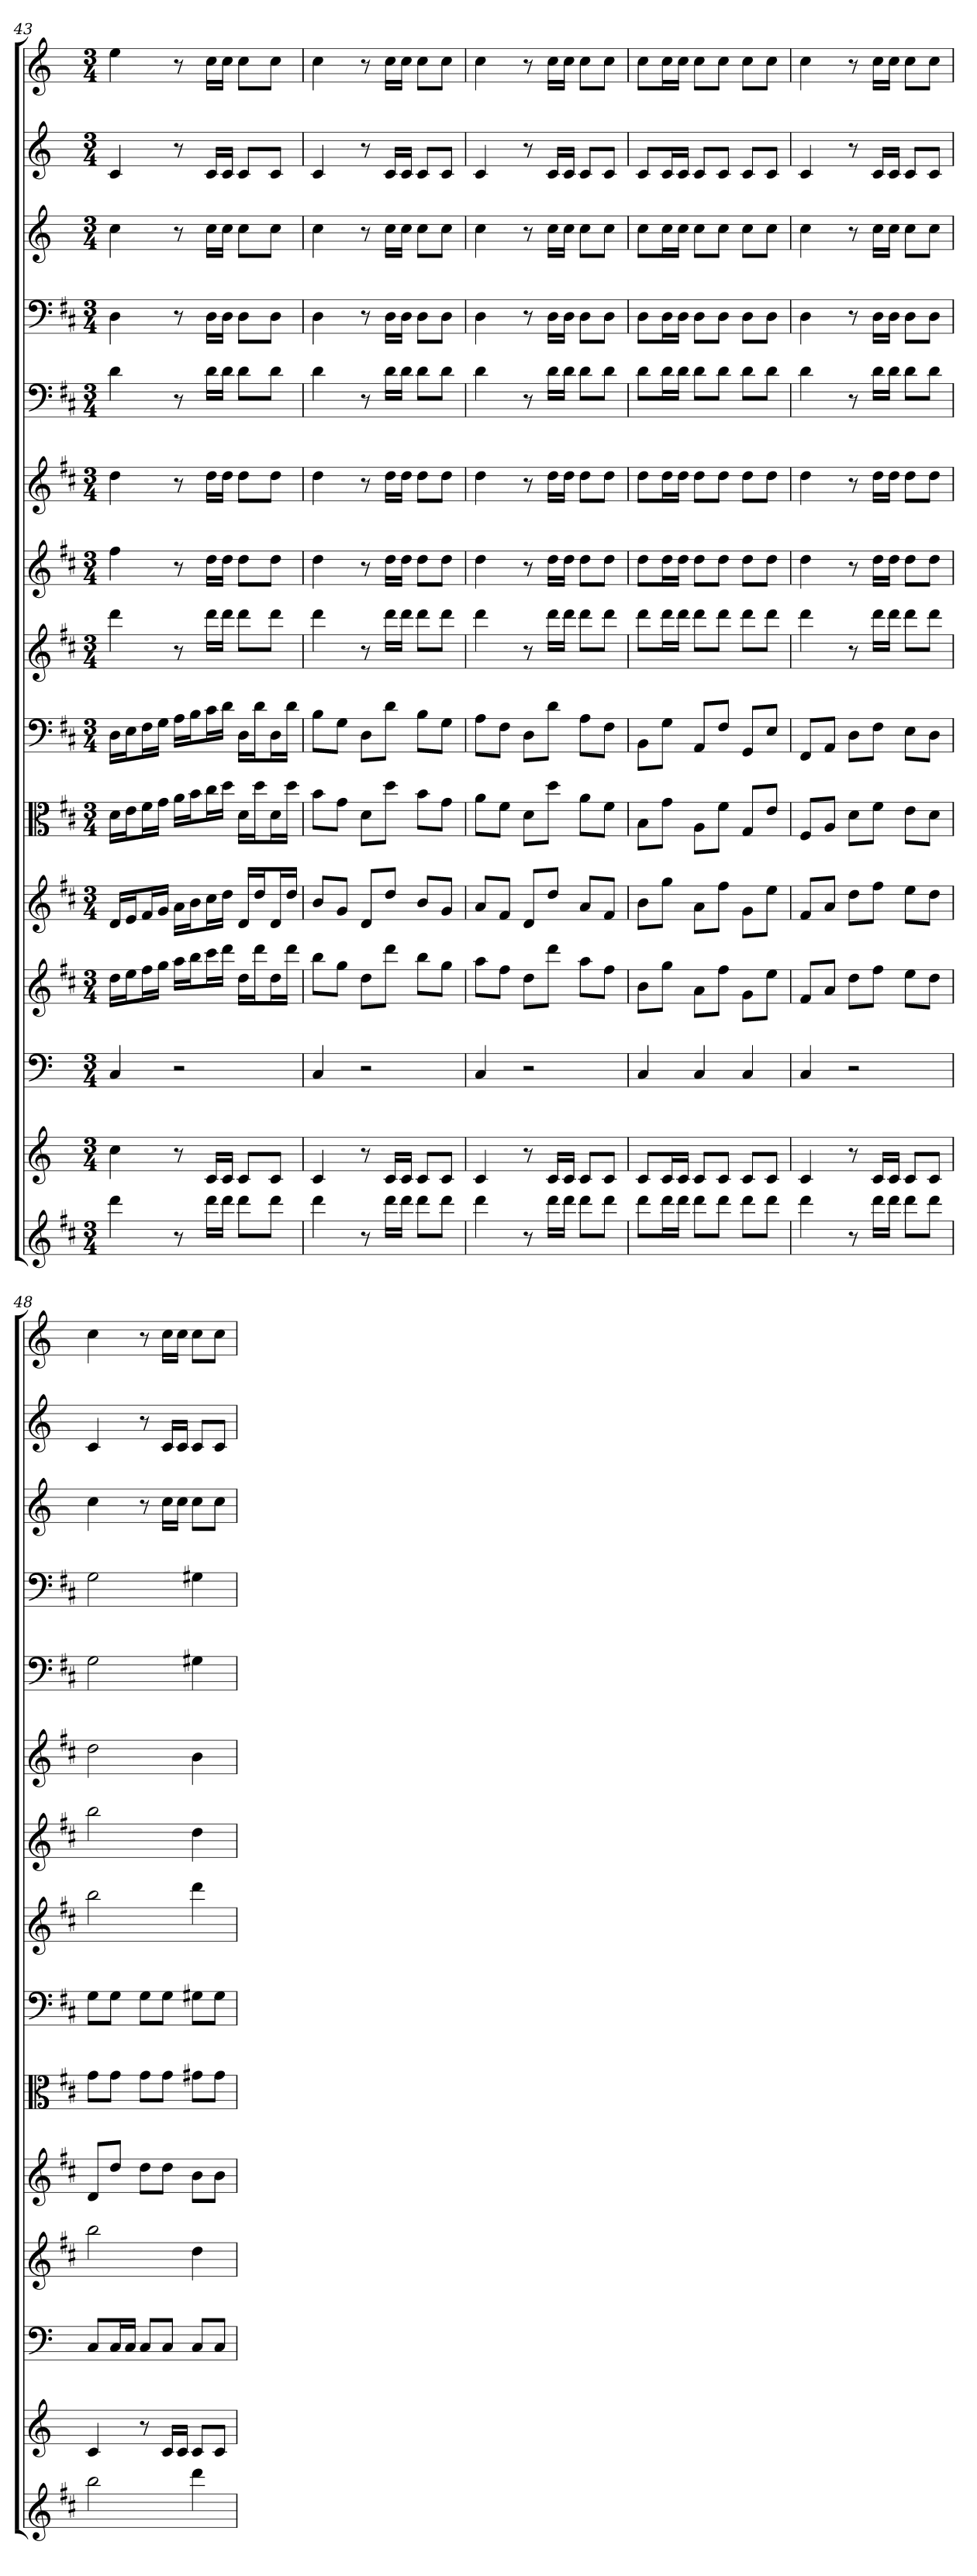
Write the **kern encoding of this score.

**kern	**kern	**kern	**kern	**kern	**kern	**kern	**kern	**kern	**kern	**kern	**kern	**kern	**kern	**kern
*part15	*part14	*part13	*part12	*part11	*part10	*part9	*part8	*part7	*part6	*part5	*part4	*part3	*part2	*part1
*staff15	*staff14	*staff13	*staff12	*staff11	*staff10	*staff9	*staff8	*staff7	*staff6	*staff5	*staff4	*staff3	*staff2	*staff1
*	*	*clefF4	*	*	*clefC3	*clefF4	*	*	*	*clefF4	*clefF4	*	*	*
*k[f#c#]	*k[]	*k[]	*k[f#c#]	*k[f#c#]	*k[f#c#]	*k[f#c#]	*k[f#c#]	*k[f#c#]	*k[f#c#]	*k[f#c#]	*k[f#c#]	*k[]	*k[]	*k[]
*M3/4	*M3/4	*M3/4	*M3/4	*M3/4	*M3/4	*M3/4	*M3/4	*M3/4	*M3/4	*M3/4	*M3/4	*M3/4	*M3/4	*M3/4
=43	=43	=43	=43	=43	=43	=43	=43	=43	=43	=43	=43	=43	=43	=43
4ddd	4cc	4C	16ddLL	16dLL	16d\LL	16D\LL	4ddd	4ff#	4dd	4d	4D	4cc	4c	4ee
.	.	.	16eeJ	16eJ	16e\J	16E\J	.	.	.	.	.	.	.	.
.	.	.	16ff#L	16f#L	16f#\L	16F#\L	.	.	.	.	.	.	.	.
.	.	.	16ggJJ	16gJJ	16g\JJ	16G\JJ	.	.	.	.	.	.	.	.
8r	8r	2r	16aaLL	16aLL	16a\LL	16A\LL	8r	8r	8r	8r	8r	8r	8r	8r
.	.	.	16bbJ	16bJ	16b\J	16B\J	.	.	.	.	.	.	.	.
16dddLL	16cLL	.	16ccc#L	16cc#L	16cc#\L	16c#\L	16dddLL	16ddLL	16ddLL	16d\LL	16D\LL	16ccLL	16cLL	16ccLL
16dddJJ	16cJJ	.	16dddJJ	16ddJJ	16dd\JJ	16d\JJ	16dddJJ	16ddJJ	16ddJJ	16d\JJ	16D\JJ	16ccJJ	16cJJ	16ccJJ
8dddL	8cL	.	16ddLL	16dLL	16d\LL	16D\LL	8dddL	8ddL	8ddL	8d\L	8D\L	8ccL	8cL	8ccL
.	.	.	16dddJ	16ddJ	16dd\J	16d\J	.	.	.	.	.	.	.	.
8dddJ	8cJ	.	16ddL	16dL	16d\L	16D\L	8dddJ	8ddJ	8ddJ	8d\J	8D\J	8ccJ	8cJ	8ccJ
.	.	.	16dddJJ	16ddJJ	16dd\JJ	16d\JJ	.	.	.	.	.	.	.	.
=44	=44	=44	=44	=44	=44	=44	=44	=44	=44	=44	=44	=44	=44	=44
4ddd	4c	4C	8bbL	8bL	8b\L	8B\L	4ddd	4dd	4dd	4d	4D	4cc	4c	4cc
.	.	.	8ggJ	8gJ	8g\J	8G\J	.	.	.	.	.	.	.	.
8r	8r	2r	8ddL	8dL	8d\L	8D\L	8r	8r	8r	8r	8r	8r	8r	8r
16dddLL	16cLL	.	8dddJ	8ddJ	8dd\J	8d\J	16dddLL	16ddLL	16ddLL	16d\LL	16D\LL	16ccLL	16cLL	16ccLL
16dddJJ	16cJJ	.	.	.	.	.	16dddJJ	16ddJJ	16ddJJ	16d\JJ	16D\JJ	16ccJJ	16cJJ	16ccJJ
8dddL	8cL	.	8bbL	8bL	8b\L	8B\L	8dddL	8ddL	8ddL	8d\L	8D\L	8ccL	8cL	8ccL
8dddJ	8cJ	.	8ggJ	8gJ	8g\J	8G\J	8dddJ	8ddJ	8ddJ	8d\J	8D\J	8ccJ	8cJ	8ccJ
=45	=45	=45	=45	=45	=45	=45	=45	=45	=45	=45	=45	=45	=45	=45
4ddd	4c	4C	8aaL	8aL	8a\L	8A\L	4ddd	4dd	4dd	4d	4D	4cc	4c	4cc
.	.	.	8ff#J	8f#J	8f#\J	8F#\J	.	.	.	.	.	.	.	.
8r	8r	2r	8ddL	8dL	8d\L	8D\L	8r	8r	8r	8r	8r	8r	8r	8r
16dddLL	16cLL	.	8dddJ	8ddJ	8dd\J	8d\J	16dddLL	16ddLL	16ddLL	16d\LL	16D\LL	16ccLL	16cLL	16ccLL
16dddJJ	16cJJ	.	.	.	.	.	16dddJJ	16ddJJ	16ddJJ	16d\JJ	16D\JJ	16ccJJ	16cJJ	16ccJJ
8dddL	8cL	.	8aaL	8aL	8a\L	8A\L	8dddL	8ddL	8ddL	8d\L	8D\L	8ccL	8cL	8ccL
8dddJ	8cJ	.	8ff#J	8f#J	8f#\J	8F#\J	8dddJ	8ddJ	8ddJ	8d\J	8D\J	8ccJ	8cJ	8ccJ
=46	=46	=46	=46	=46	=46	=46	=46	=46	=46	=46	=46	=46	=46	=46
8dddL	8cL	4C	8bL	8bL	8B\L	8BB\L	8dddL	8ddL	8ddL	8d\L	8D\L	8ccL	8cL	8ccL
16dddL	16cL	.	8ggJ	8ggJ	8g\J	8G\J	16dddL	16ddL	16ddL	16d\L	16D\L	16ccL	16cL	16ccL
16dddJJ	16cJJ	.	.	.	.	.	16dddJJ	16ddJJ	16ddJJ	16d\JJ	16D\JJ	16ccJJ	16cJJ	16ccJJ
8dddL	8cL	4C	8aL	8aL	8A\L	8AA/L	8dddL	8ddL	8ddL	8d\L	8D\L	8ccL	8cL	8ccL
8dddJ	8cJ	.	8ff#J	8ff#J	8f#\J	8F#/J	8dddJ	8ddJ	8ddJ	8d\J	8D\J	8ccJ	8cJ	8ccJ
8dddL	8cL	4C	8gL	8gL	8G/L	8GG/L	8dddL	8ddL	8ddL	8d\L	8D\L	8ccL	8cL	8ccL
8dddJ	8cJ	.	8eeJ	8eeJ	8e/J	8E/J	8dddJ	8ddJ	8ddJ	8d\J	8D\J	8ccJ	8cJ	8ccJ
=47	=47	=47	=47	=47	=47	=47	=47	=47	=47	=47	=47	=47	=47	=47
4ddd	4c	4C	8f#L	8f#L	8F#/L	8FF#/L	4ddd	4dd	4dd	4d	4D	4cc	4c	4cc
.	.	.	8aJ	8aJ	8A/J	8AA/J	.	.	.	.	.	.	.	.
8r	8r	2r	8ddL	8ddL	8d\L	8D\L	8r	8r	8r	8r	8r	8r	8r	8r
16dddLL	16cLL	.	8ff#J	8ff#J	8f#\J	8F#\J	16dddLL	16ddLL	16ddLL	16d\LL	16D\LL	16ccLL	16cLL	16ccLL
16dddJJ	16cJJ	.	.	.	.	.	16dddJJ	16ddJJ	16ddJJ	16d\JJ	16D\JJ	16ccJJ	16cJJ	16ccJJ
8dddL	8cL	.	8eeL	8eeL	8e\L	8E\L	8dddL	8ddL	8ddL	8d\L	8D\L	8ccL	8cL	8ccL
8dddJ	8cJ	.	8ddJ	8ddJ	8d\J	8D\J	8dddJ	8ddJ	8ddJ	8d\J	8D\J	8ccJ	8cJ	8ccJ
=48	=48	=48	=48	=48	=48	=48	=48	=48	=48	=48	=48	=48	=48	=48
2bb	4c	8C/L	2bb	8dL	8g\L	8G\L	2bb	2bb	2dd	2G	2G	4cc	4c	4cc
.	.	16C/L	.	8ddJ	8g\J	8G\J	.	.	.	.	.	.	.	.
.	.	16C/JJ	.	.	.	.	.	.	.	.	.	.	.	.
.	8r	8C/L	.	8ddL	8g\L	8G\L	.	.	.	.	.	8r	8r	8r
.	16cLL	8C/J	.	8ddJ	8g\J	8G\J	.	.	.	.	.	16ccLL	16cLL	16ccLL
.	16cJJ	.	.	.	.	.	.	.	.	.	.	16ccJJ	16cJJ	16ccJJ
4ddd	8cL	8C/L	4dd	8bL	8g#X\L	8G#X\L	4ddd	4dd	4b	4G#X	4G#X	8ccL	8cL	8ccL
.	8cJ	8C/J	.	8bJ	8g#\J	8G#\J	.	.	.	.	.	8ccJ	8cJ	8ccJ
=	=	=	=	=	=	=	=	=	=	=	=	=	=	=
*-	*-	*-	*-	*-	*-	*-	*-	*-	*-	*-	*-	*-	*-	*-
